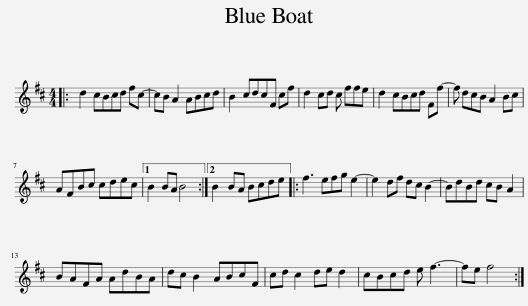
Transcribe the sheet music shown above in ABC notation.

X:1
L:1/8
M:4/4
I:linebreak $
K:Bmin
V:1 treble
V:1
|: d2 cBcd fc- | cB A2 ABcd | B2 cdcF cf | d2 cd c ffe | d2 cBcd Ff- | %5
 f dcB A2 Bc |$ AFBc cdec |1 B2 BA B4 :|2 B2 BA Bcde |: f3 efg e2- | %10
 e2 df dc B2- | BdBd cB A2 |$ BAFA AdBA | dc B2 ABcF | cd c2 de d2 | %15
 cBcd e f3- | fe f4 :| %17
